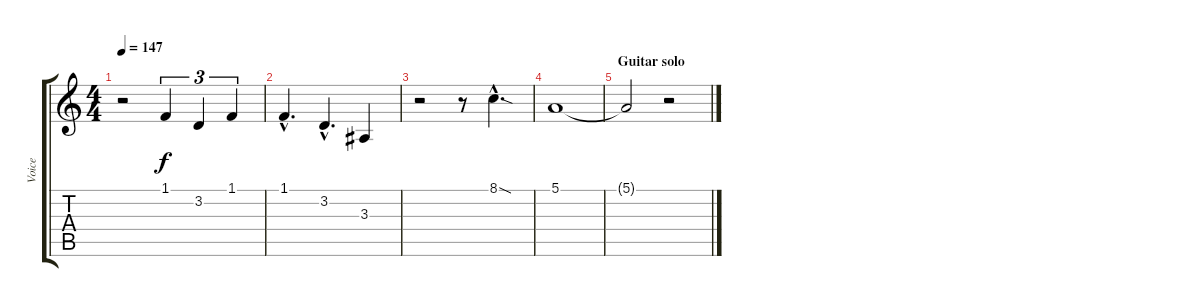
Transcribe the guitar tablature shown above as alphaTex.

\track ("Voice" "Voice") {instrument lead2sawtooth}
\staff {score tabs}
\tuning (E4 B3 G3 D3 A2 E2) {hide}
\ts (4 4)
\tempo 147
\clef g2
\ks c
r.2{dy f} 1.1.4{tu (3 2)} 3.2.4{tu (3 2)} 1.1.4{tu (3 2)} |
1.1{hac}.4{d} 3.2{hac}.4{d} 3.3.4 |
r.2 r.8 8.1{sod hac}.4{d} |
5.1.1 |
\section ("" "Guitar solo")
5.1{t}.2 r.2
